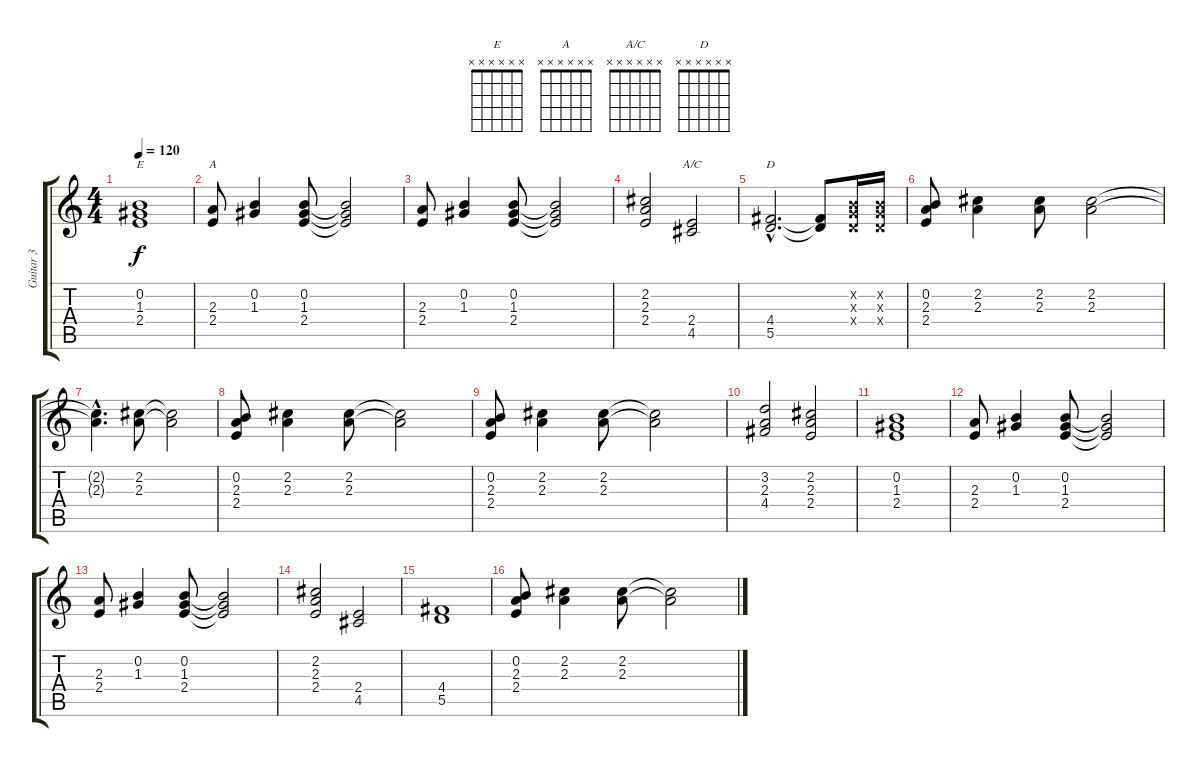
\track ("Guitar 3" "Guitar 3") {instrument acousticguitarsteel}
\staff {score tabs}
\tuning (E4 B3 G3 D3 A2 E2) {hide}
\chord ("E" x x x x x x) {firstfret 0}
\chord ("A" x x x x x x) {firstfret 0}
\chord ("A/C" x x x x x x) {firstfret 0}
\chord ("D" x x x x x x) {firstfret 0}
\ts (4 4)
\tempo 120
\clef g2
\ks c
(0.2 1.3 2.4).1{ch "E" dy f} |
(2.3 2.4).8{ch "A"} (0.2 1.3).4 (0.2 1.3 2.4).8 (0.2{t} 1.3{t} 2.4{t}).2 |
(2.3 2.4).8 (0.2 1.3).4 (0.2 1.3 2.4).8 (0.2{t} 1.3{t} 2.4{t}).2 |
(2.2 2.3 2.4).2 (2.4 4.5).2{ch "A/C"} |
(4.4{hac} 5.5{hac}).2{d ch "D"} (4.4{t} 5.5{t}).8 (0.2{x} 0.3{x} 0.4{x}).16 (0.2{x} 0.3{x} 0.4{x}).16 |
(0.2 2.3 2.4).8 (2.2 2.3).4 (2.2 2.3).8 (2.2 2.3).2 |
(2.2{hac t} 2.3{hac t}).4{d} (2.2 2.3).8 (2.2{t} 2.3{t}).2 |
(0.2 2.3 2.4).8 (2.2 2.3).4 (2.2 2.3).8 (2.2{t} 2.3{t}).2 |
(0.2 2.3 2.4).8 (2.2 2.3).4 (2.2 2.3).8 (2.2{t} 2.3{t}).2 |
(3.2 2.3 4.4).2 (2.2 2.3 2.4).2 |
(0.2 1.3 2.4).1 |
(2.3 2.4).8 (0.2 1.3).4 (0.2 1.3 2.4).8 (0.2{t} 1.3{t} 2.4{t}).2 |
(2.3 2.4).8 (0.2 1.3).4 (0.2 1.3 2.4).8 (0.2{t} 1.3{t} 2.4{t}).2 |
(2.2 2.3 2.4).2 (2.4 4.5).2 |
(4.4 5.5).1 |
(0.2 2.3 2.4).8 (2.2 2.3).4 (2.2 2.3).8 (2.2{t} 2.3{t}).2
